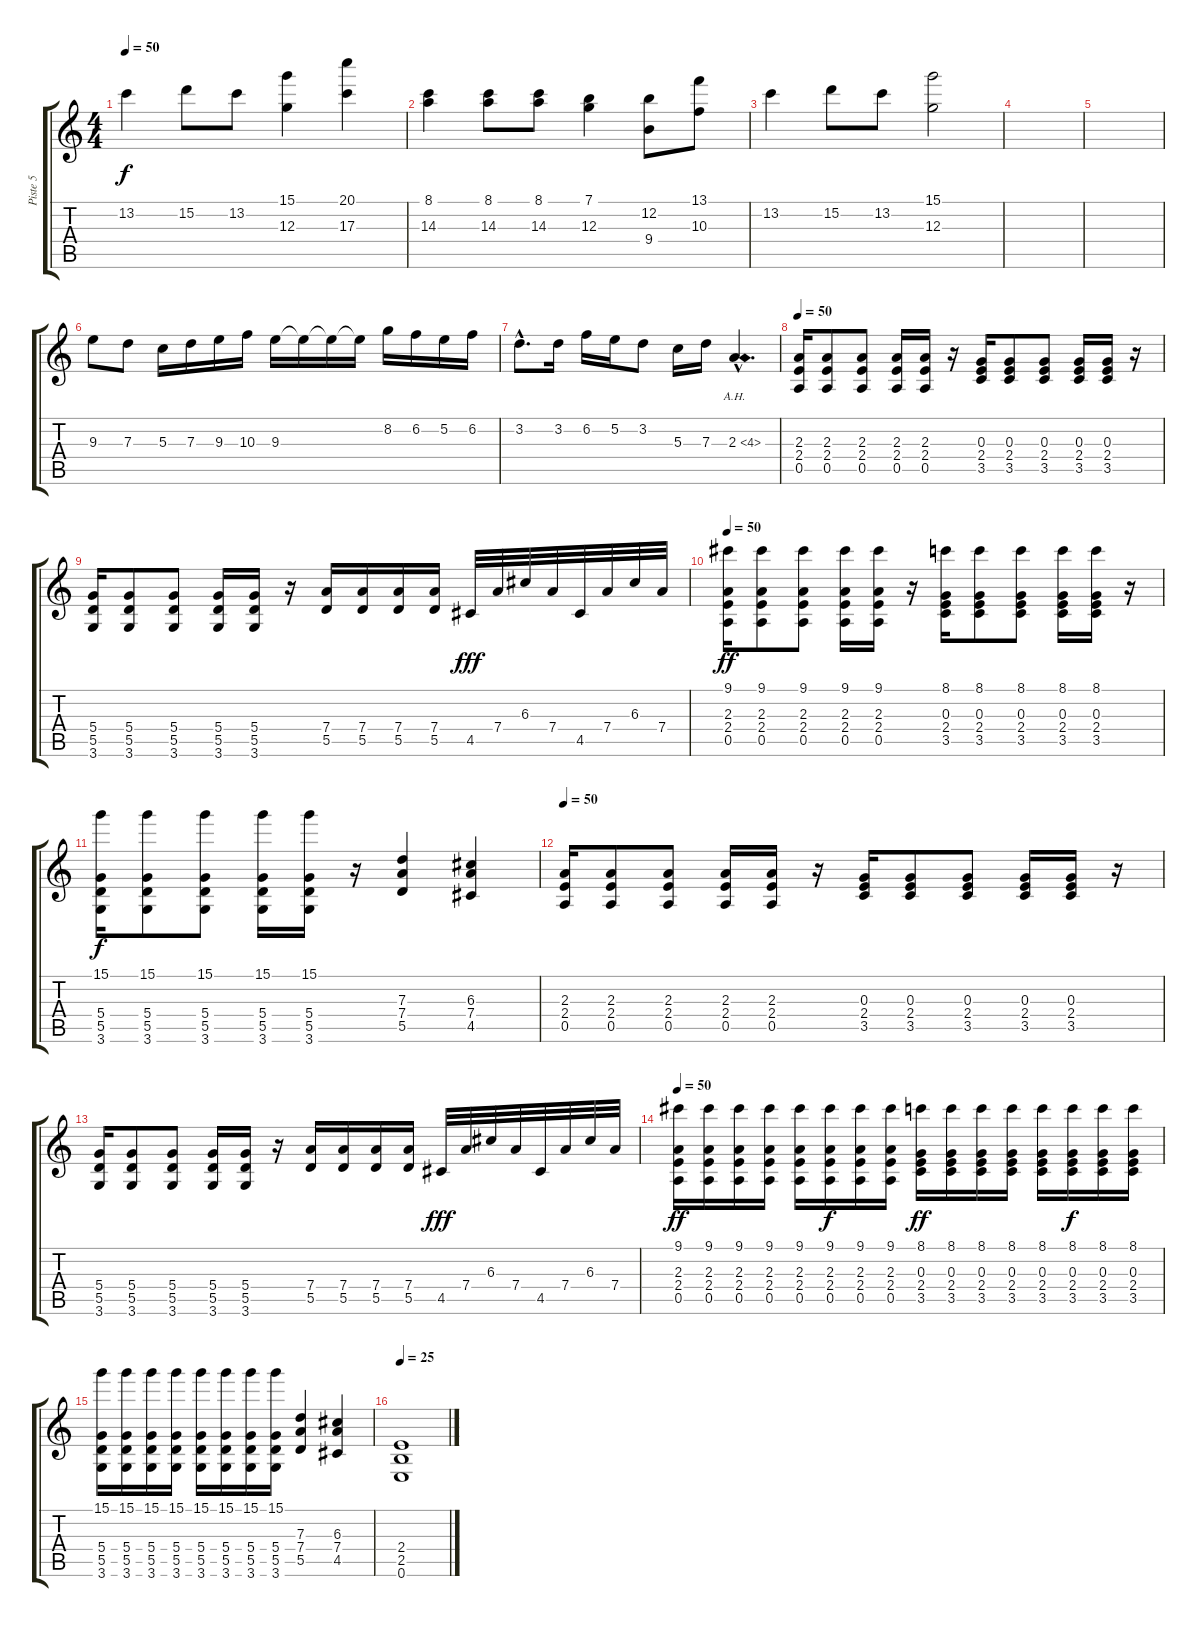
\track ("Piste 5" "Piste 5") {instrument distortionguitar}
\staff {score tabs}
\tuning (E4 B3 G3 D3 A2 E2) {hide}
\ts (4 4)
\tempo 50
\clef g2
\ks c
13.2.4{dy f} 15.2.8 13.2.8 (15.1 12.3).4 (20.1 17.3).4 |
(8.1 14.3).4 (8.1 14.3).8 (8.1 14.3).8 (7.1 12.3).4 (12.2 9.4).8 (13.1 10.3).8 |
13.2.4 15.2.8 13.2.8 (15.1 12.3).2 |
|
|
9.3.8 7.3.8 5.3.16 7.3.16 9.3.16 10.3.16 9.3.16 9.3{t}.16 9.3{t}.16 9.3{t}.16 8.2.16 6.2.16 5.2.16 6.2.16 |
3.2{hac}.8{d} 3.2.16 6.2.16 5.2.16 3.2.8 5.3.16 7.3.16 2.3{ah 2 hac}.4{d} |
\tempo 50
(2.3 2.4 0.5).16{instrument distortionguitar} (2.3 2.4 0.5).8 (2.3 2.4 0.5).8 (2.3 2.4 0.5).16 (2.3 2.4 0.5).16 r.16 (0.3 2.4 3.5).16 (0.3 2.4 3.5).8 (0.3 2.4 3.5).8 (0.3 2.4 3.5).16 (0.3 2.4 3.5).16 r.16 |
(5.4 5.5 3.6).16 (5.4 5.5 3.6).8 (5.4 5.5 3.6).8 (5.4 5.5 3.6).16 (5.4 5.5 3.6).16 r.16 (7.4 5.5).16 (7.4 5.5).16 (7.4 5.5).16 (7.4 5.5).16 4.5.32{dy fff} 7.4.32 6.3.32 7.4.32 4.5.32 7.4.32 6.3.32 7.4.32 |
\tempo 50
(9.1 2.3 2.4 0.5).16{dy ff instrument distortionguitar} (9.1 2.3 2.4 0.5).8 (9.1 2.3 2.4 0.5).8 (9.1 2.3 2.4 0.5).16 (9.1 2.3 2.4 0.5).16 r.16 (8.1 0.3 2.4 3.5).16 (8.1 0.3 2.4 3.5).8 (8.1 0.3 2.4 3.5).8 (8.1 0.3 2.4 3.5).16 (8.1 0.3 2.4 3.5).16 r.16 |
(15.1 5.4 5.5 3.6).16{dy f} (15.1 5.4 5.5 3.6).8 (15.1 5.4 5.5 3.6).8 (15.1 5.4 5.5 3.6).16 (15.1 5.4 5.5 3.6).16 r.16 (7.3 7.4 5.5).4 (6.3 7.4 4.5).4 |
\tempo 50
(2.3 2.4 0.5).16{instrument distortionguitar} (2.3 2.4 0.5).8 (2.3 2.4 0.5).8 (2.3 2.4 0.5).16 (2.3 2.4 0.5).16 r.16 (0.3 2.4 3.5).16 (0.3 2.4 3.5).8 (0.3 2.4 3.5).8 (0.3 2.4 3.5).16 (0.3 2.4 3.5).16 r.16 |
(5.4 5.5 3.6).16 (5.4 5.5 3.6).8 (5.4 5.5 3.6).8 (5.4 5.5 3.6).16 (5.4 5.5 3.6).16 r.16 (7.4 5.5).16 (7.4 5.5).16 (7.4 5.5).16 (7.4 5.5).16 4.5.32{dy fff} 7.4.32 6.3.32 7.4.32 4.5.32 7.4.32 6.3.32 7.4.32 |
\tempo 50
(9.1 2.3 2.4 0.5).16{dy ff instrument distortionguitar} (9.1 2.3 2.4 0.5).16 (9.1 2.3 2.4 0.5).16 (9.1 2.3 2.4 0.5).16 (9.1 2.3 2.4 0.5).16 (9.1 2.3 2.4 0.5).16{dy f} (9.1 2.3 2.4 0.5).16 (9.1 2.3 2.4 0.5).16 (8.1 0.3 2.4 3.5).16{dy ff} (8.1 0.3 2.4 3.5).16 (8.1 0.3 2.4 3.5).16 (8.1 0.3 2.4 3.5).16 (8.1 0.3 2.4 3.5).16 (8.1 0.3 2.4 3.5).16{dy f} (8.1 0.3 2.4 3.5).16 (8.1 0.3 2.4 3.5).16 |
(15.1 5.4 5.5 3.6).16 (15.1 5.4 5.5 3.6).16 (15.1 5.4 5.5 3.6).16 (15.1 5.4 5.5 3.6).16 (15.1 5.4 5.5 3.6).16 (15.1 5.4 5.5 3.6).16 (15.1 5.4 5.5 3.6).16 (15.1 5.4 5.5 3.6).16 (7.3 7.4 5.5).4 (6.3 7.4 4.5).4 |
\tempo 10
\tempo 25
(2.4 2.5 0.6).1
